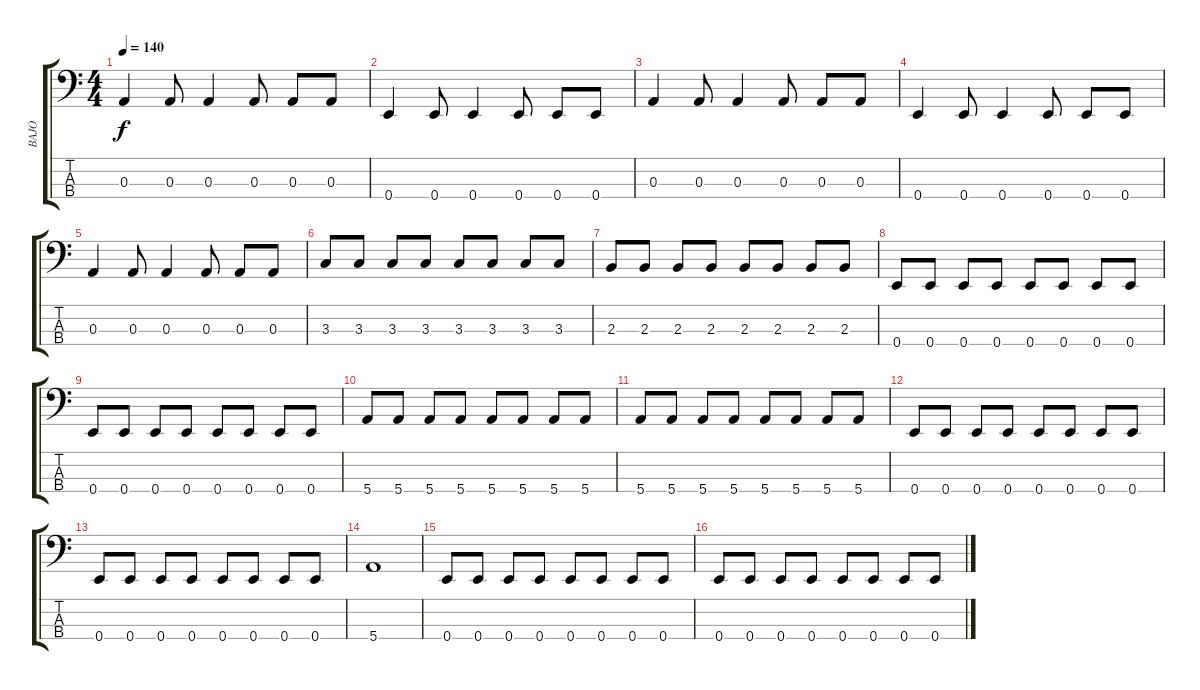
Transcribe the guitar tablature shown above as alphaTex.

\track ("BAJO" "BAJO") {instrument electricbasspick}
\staff {score tabs}
\tuning (G2 D2 A1 E1) {hide}
\ts (4 4)
\tempo 140
\clef f4
\ks c
0.3.4{dy f} 0.3.8 0.3.4 0.3.8 0.3.8 0.3.8 |
0.4.4 0.4.8 0.4.4 0.4.8 0.4.8 0.4.8 |
0.3.4 0.3.8 0.3.4 0.3.8 0.3.8 0.3.8 |
0.4.4 0.4.8 0.4.4 0.4.8 0.4.8 0.4.8 |
0.3.4 0.3.8 0.3.4 0.3.8 0.3.8 0.3.8 |
3.3.8 3.3.8 3.3.8 3.3.8 3.3.8 3.3.8 3.3.8 3.3.8 |
2.3.8 2.3.8 2.3.8 2.3.8 2.3.8 2.3.8 2.3.8 2.3.8 |
0.4.8 0.4.8 0.4.8 0.4.8 0.4.8 0.4.8 0.4.8 0.4.8 |
0.4.8 0.4.8 0.4.8 0.4.8 0.4.8 0.4.8 0.4.8 0.4.8 |
5.4.8 5.4.8 5.4.8 5.4.8 5.4.8 5.4.8 5.4.8 5.4.8 |
5.4.8 5.4.8 5.4.8 5.4.8 5.4.8 5.4.8 5.4.8 5.4.8 |
0.4.8 0.4.8 0.4.8 0.4.8 0.4.8 0.4.8 0.4.8 0.4.8 |
0.4.8 0.4.8 0.4.8 0.4.8 0.4.8 0.4.8 0.4.8 0.4.8 |
5.4.1 |
0.4.8 0.4.8 0.4.8 0.4.8 0.4.8 0.4.8 0.4.8 0.4.8 |
0.4.8 0.4.8 0.4.8 0.4.8 0.4.8 0.4.8 0.4.8 0.4.8
